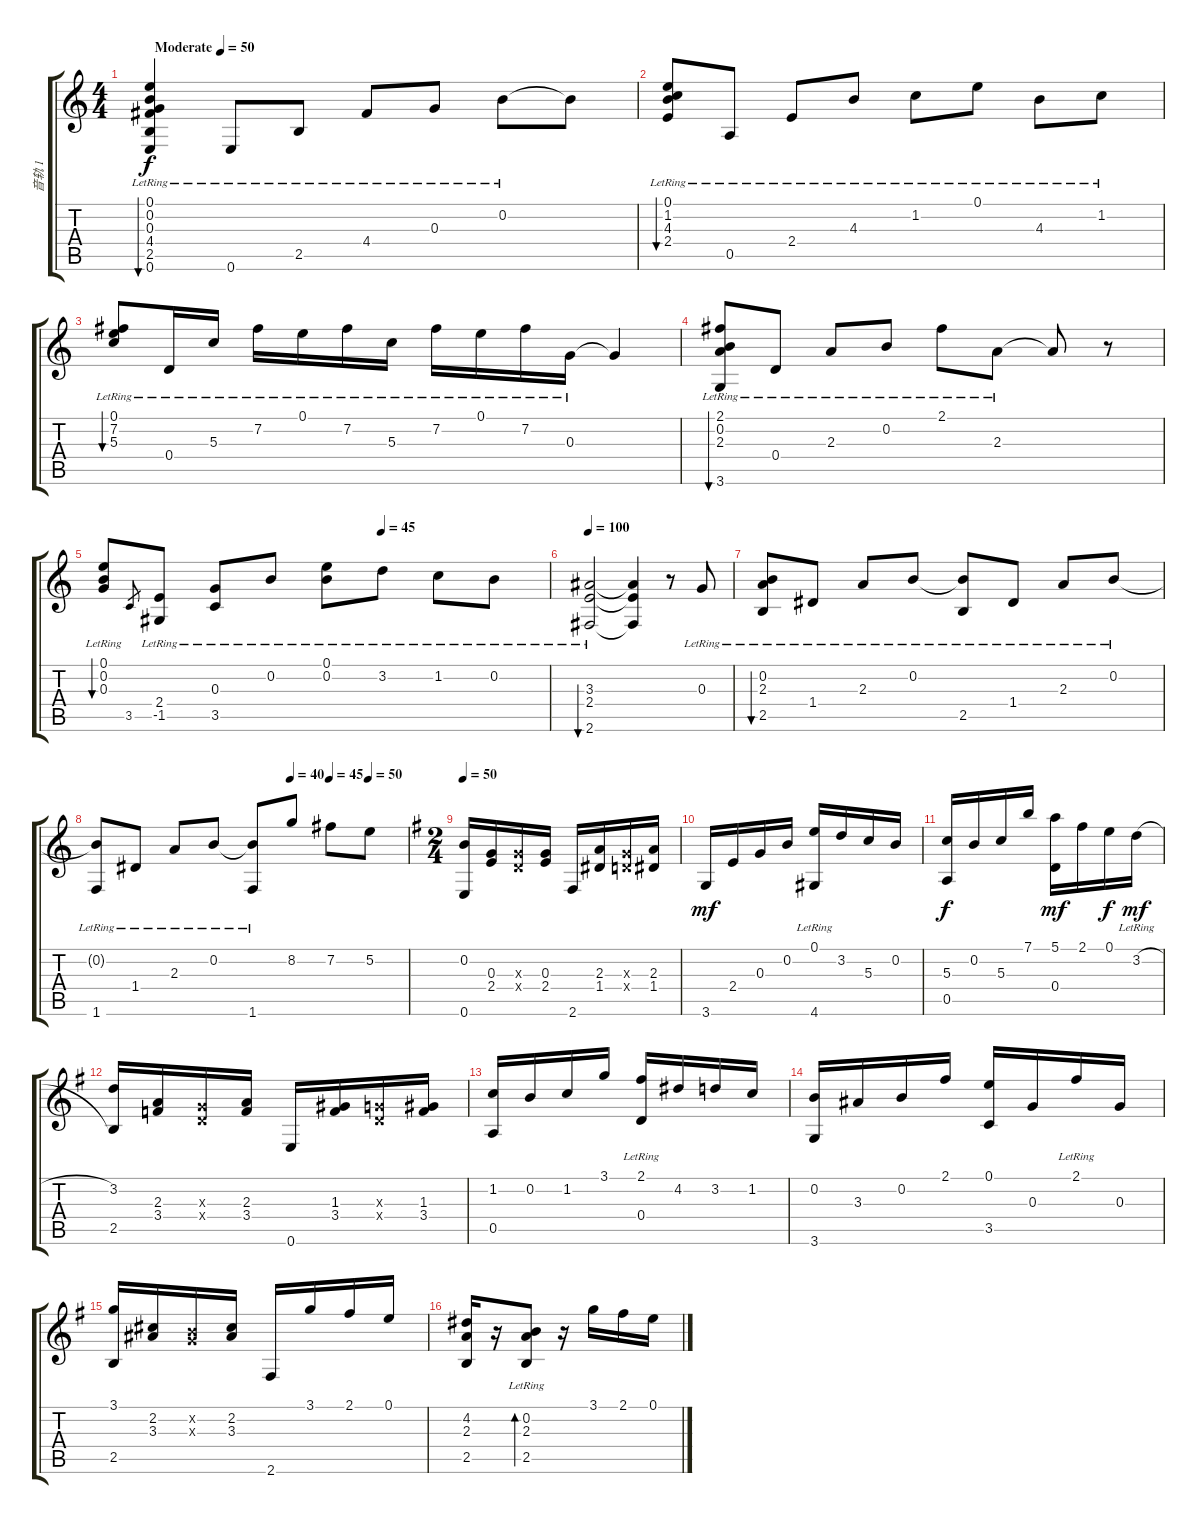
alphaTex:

\track ("音轨 1" "音轨 1") {instrument acousticguitarsteel}
\staff {score tabs}
\tuning (E4 B3 G3 D3 A2 E2) {hide}
\ts (4 4)
\tempo (50 "Moderate")
\tempo 70
\tempo (50 "Moderate")
\clef g2
\ks c
(0.1{lr} 0.2{lr} 0.3{lr} 4.4{lr} 2.5{lr} 0.6{lr}).4{bu 480 dy f instrument acousticguitarsteel} 0.6{lr}.8 2.5{lr}.8 4.4{lr}.8 0.3{lr}.8 0.2{lr}.8 0.2{t}.8 |
(0.1{lr} 1.2{lr} 4.3{lr} 2.4{lr}).8{bu 480} 0.5{lr}.8 2.4{lr}.8 4.3{lr}.8 1.2{lr}.8 0.1{lr}.8 4.3{lr}.8 1.2{lr}.8 |
(0.1{lr} 7.2{lr} 5.3{lr}).8{bu 480} 0.4{lr}.16 5.3{lr}.16 7.2{lr}.16 0.1{lr}.16 7.2{lr}.16 5.3{lr}.16 7.2{lr}.16 0.1{lr}.16 7.2{lr}.16 0.3{lr}.16 0.3{t}.4 |
(2.1{lr} 0.2{lr} 2.3{lr} 3.6{lr}).8{bu 480} 0.4{lr}.8 2.3{lr}.8 0.2{lr}.8 2.1{lr}.8 2.3{lr}.8 2.3{t}.8 r.8 |
\tempo (45 0.625)
(0.1{lr} 0.2{lr} 0.3{lr}).8{bu 480} 3.5.8{gr} (2.4{lr} -1.5).8 (0.3{lr} 3.5{lr}).8 0.2{lr}.8 (0.1{lr} 0.2{lr}).8 3.2{lr}.8 1.2{lr}.8 0.2{lr}.8 |
\tempo 100
(3.3{lr} 2.4{lr} 2.6{lr}).2{bu 480} (3.3{t} 2.4{t} 2.6{t}).4 r.8 0.3{lr}.8 |
(0.2{lr} 2.3{lr} 2.5{lr}).8{bu 480} 1.4{lr}.8 2.3{lr}.8 0.2{lr}.8 (0.2{t} 2.5{lr}).8 1.4{lr}.8 2.3{lr}.8 0.2{lr}.8 |
\tempo (40 0.625)
\tempo (45 0.75)
\tempo (50 0.875)
(0.2{t} 1.6{lr}).8 1.4{lr}.8 2.3{lr}.8 0.2{lr}.8 (0.2{t} 1.6{lr}).8 8.2.8 7.2.8 5.2.8 |
\ts (2 4)
\tempo 50
\ks g
(0.2 0.6).16 (0.3 2.4).16 (0.3{x} 0.4{x}).16 (0.3 2.4).16 2.6.16 (2.3 1.4).16 (0.3{x} 0.4{x}).16 (2.3 1.4).16 |
3.6.16{dy mf} 2.4.16 0.3.16 0.2.16 (0.1{lr} 4.6{lr}).16 3.2.16 5.3.16 0.2.16 |
(5.3 0.5).16{dy f} 0.2.16 5.3.16 7.1.16 (5.1 0.4).16{dy mf} 2.1.16 0.1.16{dy f} 3.2{h lr}.16{dy mf} |
(3.2 2.5).16 (2.3 3.4).16 (0.3{x} 0.4{x}).16 (2.3 3.4).16 0.6.16 (1.3 3.4).16 (0.3{x} 0.4{x}).16 (1.3 3.4).16 |
(1.2 0.5).16 0.2.16 1.2.16 3.1.16 (2.1{lr} 0.4).16 4.2.16 3.2.16 1.2.16 |
(0.2 3.6).16 3.3.16 0.2.16 2.1.16 (0.1 3.5).16 0.3.16 2.1{lr}.16 0.3.16 |
(3.1 2.5).16 (2.2 3.3).16 (0.2{x} 0.3{x}).16 (2.2 3.3).16 2.6.16 3.1.16 2.1.16 0.1.16 |
(4.2 2.3 2.5).16 r.16 (0.2{lr} 2.3 2.5).8{bd 480} r.16 3.1.16 2.1.16 0.1.16
